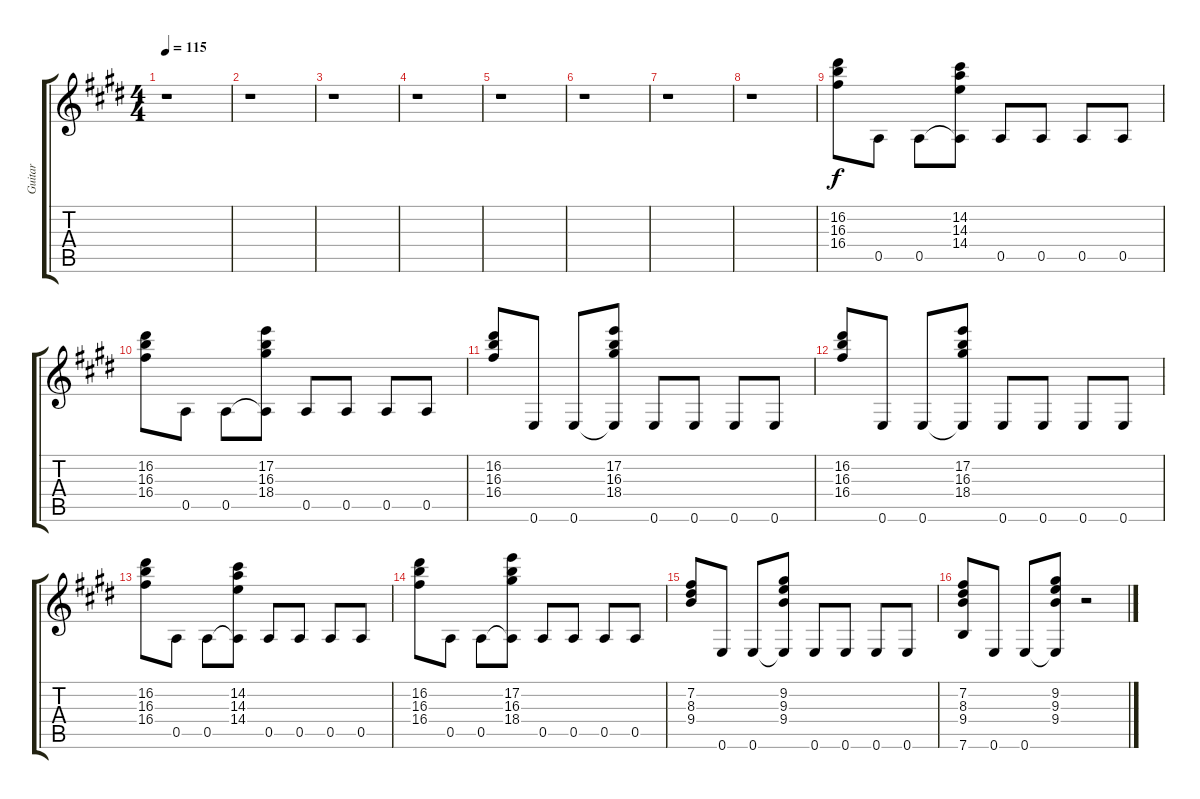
\track ("Guitar" "Guitar") {instrument distortionguitar}
\staff {score tabs}
\tuning (E4 B3 G3 D3 A2 E2) {hide}
\ts (4 4)
\tempo 115
\clef g2
\ks c#minor
r.1{dy mp balance 8} |
r.1{balance 8} |
r.1 |
r.1 |
r.1 |
r.1 |
r.1 |
r.1 |
(16.2 16.3 16.4).8{dy f volume 11} 0.5.8 0.5.8 (14.2 14.3 14.4 0.5{t}).8 0.5.8 0.5.8 0.5.8 0.5.8 |
(16.2 16.3 16.4).8 0.5.8 0.5.8 (17.2 16.3 18.4 0.5{t}).8 0.5.8 0.5.8 0.5.8 0.5.8 |
(16.2 16.3 16.4).8 0.6.8 0.6.8 (17.2 16.3 18.4 0.6{t}).8 0.6.8 0.6.8 0.6.8 0.6.8 |
(16.2 16.3 16.4).8 0.6.8 0.6.8 (17.2 16.3 18.4 0.6{t}).8 0.6.8 0.6.8 0.6.8 0.6.8 |
(16.2 16.3 16.4).8 0.5.8 0.5.8 (14.2 14.3 14.4 0.5{t}).8 0.5.8 0.5.8 0.5.8 0.5.8 |
(16.2 16.3 16.4).8 0.5.8 0.5.8 (17.2 16.3 18.4 0.5{t}).8 0.5.8 0.5.8 0.5.8 0.5.8 |
(7.2 8.3 9.4).8 0.6.8 0.6.8 (9.2 9.3 9.4 0.6{t}).8 0.6.8 0.6.8 0.6.8 0.6.8 |
(7.2 8.3 9.4 7.6).8 0.6.8 0.6.8 (9.2 9.3 9.4 0.6{t}).8 r.2
